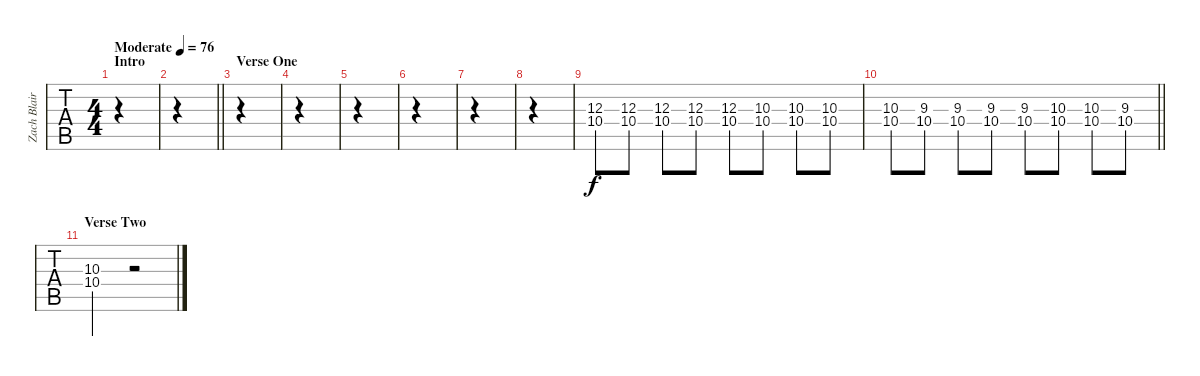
\track ("Zach Blair - Acoustic Guitar" "Zach Blair") {instrument acousticguitarsteel}
\staff {tabs}
\tuning (Eb4 Bb3 Gb3 Db3 Ab2 Eb2) {hide}
\ts (4 4)
\section ("" "Intro")
\tempo (76 "Moderate")
\clef g2
\ks e
|
\barLineRight lightlight
|
\section ("" "Verse One")
|
|
|
|
|
|
(12.3 10.4).8 (12.3 10.4).8 (12.3 10.4).8 (12.3 10.4).8 (12.3 10.4).8 (10.3 10.4).8 (10.3 10.4).8 (10.3 10.4).8 |
\barLineRight lightlight
(10.3 10.4).8 (9.3 10.4).8 (9.3 10.4).8 (9.3 10.4).8 (9.3 10.4).8 (10.3 10.4).8 (10.3 10.4).8 (9.3 10.4).8 |
\section ("" "Verse Two")
(10.3 10.4).2{volume 0} r.2
